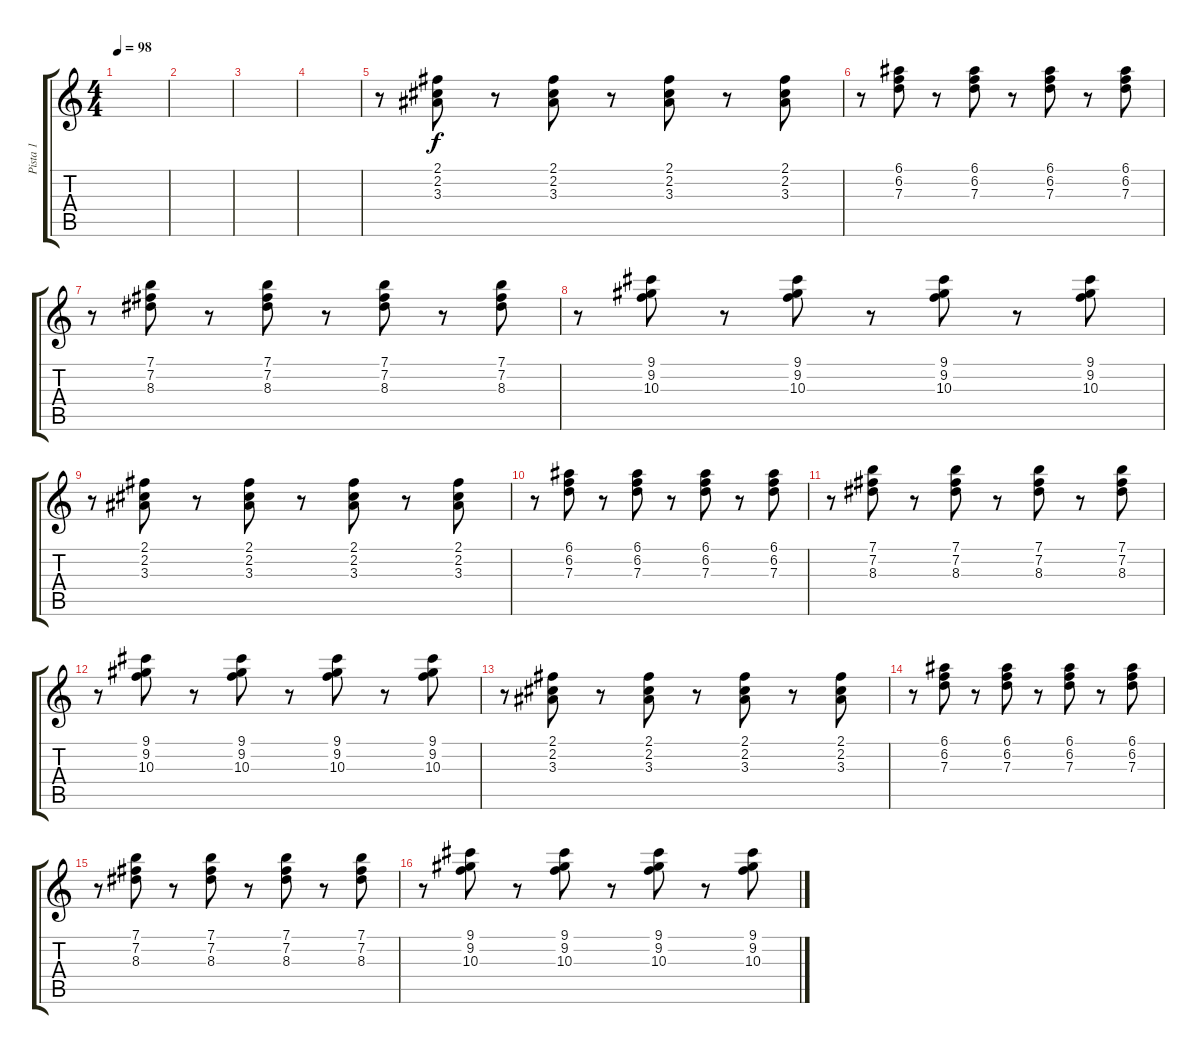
\track ("Pista 1" "Pista 1") {instrument distortionguitar}
\staff {score tabs}
\tuning (E4 B3 G3 D3 A2 E2) {hide}
\ts (4 4)
\tempo 98
\clef g2
\ks c
|
|
|
|
r.8 (2.1 2.2 3.3).8 r.8 (2.1 2.2 3.3).8 r.8 (2.1 2.2 3.3).8 r.8 (2.1 2.2 3.3).8 |
r.8 (6.1 6.2 7.3).8 r.8 (6.1 6.2 7.3).8 r.8 (6.1 6.2 7.3).8 r.8 (6.1 6.2 7.3).8 |
r.8 (7.1 7.2 8.3).8 r.8 (7.1 7.2 8.3).8 r.8 (7.1 7.2 8.3).8 r.8 (7.1 7.2 8.3).8 |
r.8 (9.1 9.2 10.3).8 r.8 (9.1 9.2 10.3).8 r.8 (9.1 9.2 10.3).8 r.8 (9.1 9.2 10.3).8 |
r.8 (2.1 2.2 3.3).8 r.8 (2.1 2.2 3.3).8 r.8 (2.1 2.2 3.3).8 r.8 (2.1 2.2 3.3).8 |
r.8 (6.1 6.2 7.3).8 r.8 (6.1 6.2 7.3).8 r.8 (6.1 6.2 7.3).8 r.8 (6.1 6.2 7.3).8 |
r.8 (7.1 7.2 8.3).8 r.8 (7.1 7.2 8.3).8 r.8 (7.1 7.2 8.3).8 r.8 (7.1 7.2 8.3).8 |
r.8 (9.1 9.2 10.3).8 r.8 (9.1 9.2 10.3).8 r.8 (9.1 9.2 10.3).8 r.8 (9.1 9.2 10.3).8 |
r.8 (2.1 2.2 3.3).8 r.8 (2.1 2.2 3.3).8 r.8 (2.1 2.2 3.3).8 r.8 (2.1 2.2 3.3).8 |
r.8 (6.1 6.2 7.3).8 r.8 (6.1 6.2 7.3).8 r.8 (6.1 6.2 7.3).8 r.8 (6.1 6.2 7.3).8 |
r.8 (7.1 7.2 8.3).8 r.8 (7.1 7.2 8.3).8 r.8 (7.1 7.2 8.3).8 r.8 (7.1 7.2 8.3).8 |
r.8 (9.1 9.2 10.3).8 r.8 (9.1 9.2 10.3).8 r.8 (9.1 9.2 10.3).8 r.8 (9.1 9.2 10.3).8
